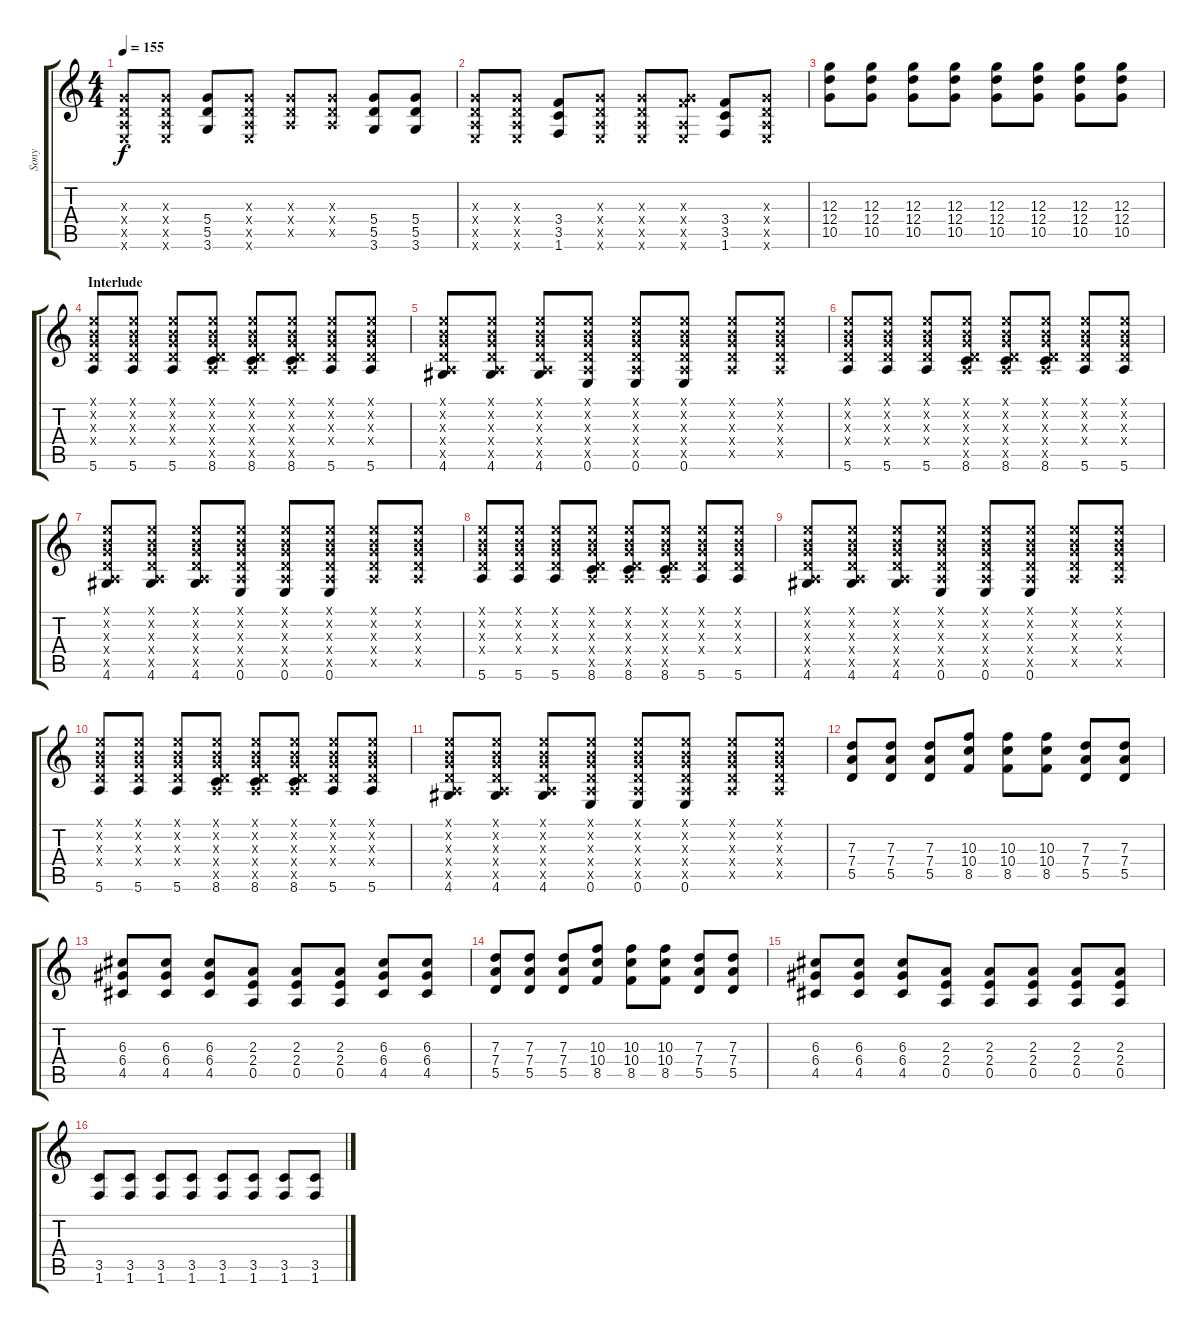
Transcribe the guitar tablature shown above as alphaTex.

\track ("Sony" "Sony") {instrument distortionguitar}
\staff {score tabs}
\tuning (E4 B3 G3 D3 A2 E2) {hide}
\ts (4 4)
\tempo 155
\clef g2
\ks c
(0.3{x} 0.4{x} 0.5{x} 0.6{x}).8{dy f} (0.3{x} 0.4{x} 0.5{x} 0.6{x}).8 (5.4 5.5 3.6).8 (0.3{x} 0.4{x} 0.5{x} 0.6{x}).8 (0.3{x} 0.4{x} 0.5{x}).8 (0.3{x} 0.4{x} 0.5{x}).8 (5.4 5.5 3.6).8 (5.4 5.5 3.6).8 |
(0.3{x} 0.4{x} 0.5{x} 0.6{x}).8 (0.3{x} 0.4{x} 0.5{x} 0.6{x}).8 (3.4 3.5 1.6).8 (0.3{x} 0.4{x} 0.5{x} 0.6{x}).8 (0.3{x} 0.4{x} 0.5{x} 0.6{x}).8 (0.3{x} 3.4{x} 0.5{x} 0.6{x}).8 (3.4 3.5 1.6).8 (0.3{x} 0.4{x} 0.5{x} 0.6{x}).8 |
(12.3 12.4 10.5).8 (12.3 12.4 10.5).8 (12.3 12.4 10.5).8 (12.3 12.4 10.5).8 (12.3 12.4 10.5).8 (12.3 12.4 10.5).8 (12.3 12.4 10.5).8 (12.3 12.4 10.5).8 |
\section ("" "Interlude")
(0.1{x} 0.2{x} 0.3{x} 0.4{x} 5.6).8 (0.1{x} 0.2{x} 0.3{x} 0.4{x} 5.6).8 (0.1{x} 0.2{x} 0.3{x} 0.4{x} 5.6).8 (0.1{x} 0.2{x} 0.3{x} 0.4{x} 0.5{x} 8.6).8 (0.1{x} 0.2{x} 0.3{x} 0.4{x} 0.5{x} 8.6).8 (0.1{x} 0.2{x} 0.3{x} 0.4{x} 0.5{x} 8.6).8 (0.1{x} 0.2{x} 0.3{x} 0.4{x} 5.6).8 (0.1{x} 0.2{x} 0.3{x} 0.4{x} 5.6).8 |
(0.1{x} 0.2{x} 0.3{x} 0.4{x} 0.5{x} 4.6).8 (0.1{x} 0.2{x} 0.3{x} 0.4{x} 0.5{x} 4.6).8 (0.1{x} 0.2{x} 0.3{x} 0.4{x} 0.5{x} 4.6).8 (0.1{x} 0.2{x} 0.3{x} 0.4{x} 0.5{x} 0.6).8 (0.1{x} 0.2{x} 0.3{x} 0.4{x} 0.5{x} 0.6).8 (0.1{x} 0.2{x} 0.3{x} 0.4{x} 0.5{x} 0.6).8 (0.1{x} 0.2{x} 0.3{x} 0.4{x} 0.5{x}).8 (0.1{x} 0.2{x} 0.3{x} 0.4{x} 0.5{x}).8 |
(0.1{x} 0.2{x} 0.3{x} 0.4{x} 5.6).8 (0.1{x} 0.2{x} 0.3{x} 0.4{x} 5.6).8 (0.1{x} 0.2{x} 0.3{x} 0.4{x} 5.6).8 (0.1{x} 0.2{x} 0.3{x} 0.4{x} 0.5{x} 8.6).8 (0.1{x} 0.2{x} 0.3{x} 0.4{x} 0.5{x} 8.6).8 (0.1{x} 0.2{x} 0.3{x} 0.4{x} 0.5{x} 8.6).8 (0.1{x} 0.2{x} 0.3{x} 0.4{x} 5.6).8 (0.1{x} 0.2{x} 0.3{x} 0.4{x} 5.6).8 |
(0.1{x} 0.2{x} 0.3{x} 0.4{x} 0.5{x} 4.6).8 (0.1{x} 0.2{x} 0.3{x} 0.4{x} 0.5{x} 4.6).8 (0.1{x} 0.2{x} 0.3{x} 0.4{x} 0.5{x} 4.6).8 (0.1{x} 0.2{x} 0.3{x} 0.4{x} 0.5{x} 0.6).8 (0.1{x} 0.2{x} 0.3{x} 0.4{x} 0.5{x} 0.6).8 (0.1{x} 0.2{x} 0.3{x} 0.4{x} 0.5{x} 0.6).8 (0.1{x} 0.2{x} 0.3{x} 0.4{x} 0.5{x}).8 (0.1{x} 0.2{x} 0.3{x} 0.4{x} 0.5{x}).8 |
(0.1{x} 0.2{x} 0.3{x} 0.4{x} 5.6).8 (0.1{x} 0.2{x} 0.3{x} 0.4{x} 5.6).8 (0.1{x} 0.2{x} 0.3{x} 0.4{x} 5.6).8 (0.1{x} 0.2{x} 0.3{x} 0.4{x} 0.5{x} 8.6).8 (0.1{x} 0.2{x} 0.3{x} 0.4{x} 0.5{x} 8.6).8 (0.1{x} 0.2{x} 0.3{x} 0.4{x} 0.5{x} 8.6).8 (0.1{x} 0.2{x} 0.3{x} 0.4{x} 5.6).8 (0.1{x} 0.2{x} 0.3{x} 0.4{x} 5.6).8 |
(0.1{x} 0.2{x} 0.3{x} 0.4{x} 0.5{x} 4.6).8 (0.1{x} 0.2{x} 0.3{x} 0.4{x} 0.5{x} 4.6).8 (0.1{x} 0.2{x} 0.3{x} 0.4{x} 0.5{x} 4.6).8 (0.1{x} 0.2{x} 0.3{x} 0.4{x} 0.5{x} 0.6).8 (0.1{x} 0.2{x} 0.3{x} 0.4{x} 0.5{x} 0.6).8 (0.1{x} 0.2{x} 0.3{x} 0.4{x} 0.5{x} 0.6).8 (0.1{x} 0.2{x} 0.3{x} 0.4{x} 0.5{x}).8 (0.1{x} 0.2{x} 0.3{x} 0.4{x} 0.5{x}).8 |
(0.1{x} 0.2{x} 0.3{x} 0.4{x} 5.6).8 (0.1{x} 0.2{x} 0.3{x} 0.4{x} 5.6).8 (0.1{x} 0.2{x} 0.3{x} 0.4{x} 5.6).8 (0.1{x} 0.2{x} 0.3{x} 0.4{x} 0.5{x} 8.6).8 (0.1{x} 0.2{x} 0.3{x} 0.4{x} 0.5{x} 8.6).8 (0.1{x} 0.2{x} 0.3{x} 0.4{x} 0.5{x} 8.6).8 (0.1{x} 0.2{x} 0.3{x} 0.4{x} 5.6).8 (0.1{x} 0.2{x} 0.3{x} 0.4{x} 5.6).8 |
(0.1{x} 0.2{x} 0.3{x} 0.4{x} 0.5{x} 4.6).8 (0.1{x} 0.2{x} 0.3{x} 0.4{x} 0.5{x} 4.6).8 (0.1{x} 0.2{x} 0.3{x} 0.4{x} 0.5{x} 4.6).8 (0.1{x} 0.2{x} 0.3{x} 0.4{x} 0.5{x} 0.6).8 (0.1{x} 0.2{x} 0.3{x} 0.4{x} 0.5{x} 0.6).8 (0.1{x} 0.2{x} 0.3{x} 0.4{x} 0.5{x} 0.6).8 (0.1{x} 0.2{x} 0.3{x} 0.4{x} 0.5{x}).8 (0.1{x} 0.2{x} 0.3{x} 0.4{x} 0.5{x}).8 |
(7.3 7.4 5.5).8 (7.3 7.4 5.5).8 (7.3 7.4 5.5).8 (10.3 10.4 8.5).8 (10.3 10.4 8.5).8 (10.3 10.4 8.5).8 (7.3 7.4 5.5).8 (7.3 7.4 5.5).8 |
(6.3 6.4 4.5).8 (6.3 6.4 4.5).8 (6.3 6.4 4.5).8 (2.3 2.4 0.5).8 (2.3 2.4 0.5).8 (2.3 2.4 0.5).8 (6.3 6.4 4.5).8 (6.3 6.4 4.5).8 |
(7.3 7.4 5.5).8 (7.3 7.4 5.5).8 (7.3 7.4 5.5).8 (10.3 10.4 8.5).8 (10.3 10.4 8.5).8 (10.3 10.4 8.5).8 (7.3 7.4 5.5).8 (7.3 7.4 5.5).8 |
(6.3 6.4 4.5).8 (6.3 6.4 4.5).8 (6.3 6.4 4.5).8 (2.3 2.4 0.5).8 (2.3 2.4 0.5).8 (2.3 2.4 0.5).8 (2.3 2.4 0.5).8 (2.3 2.4 0.5).8 |
(3.5 1.6).8 (3.5 1.6).8 (3.5 1.6).8 (3.5 1.6).8 (3.5 1.6).8 (3.5 1.6).8 (3.5 1.6).8 (3.5 1.6).8
